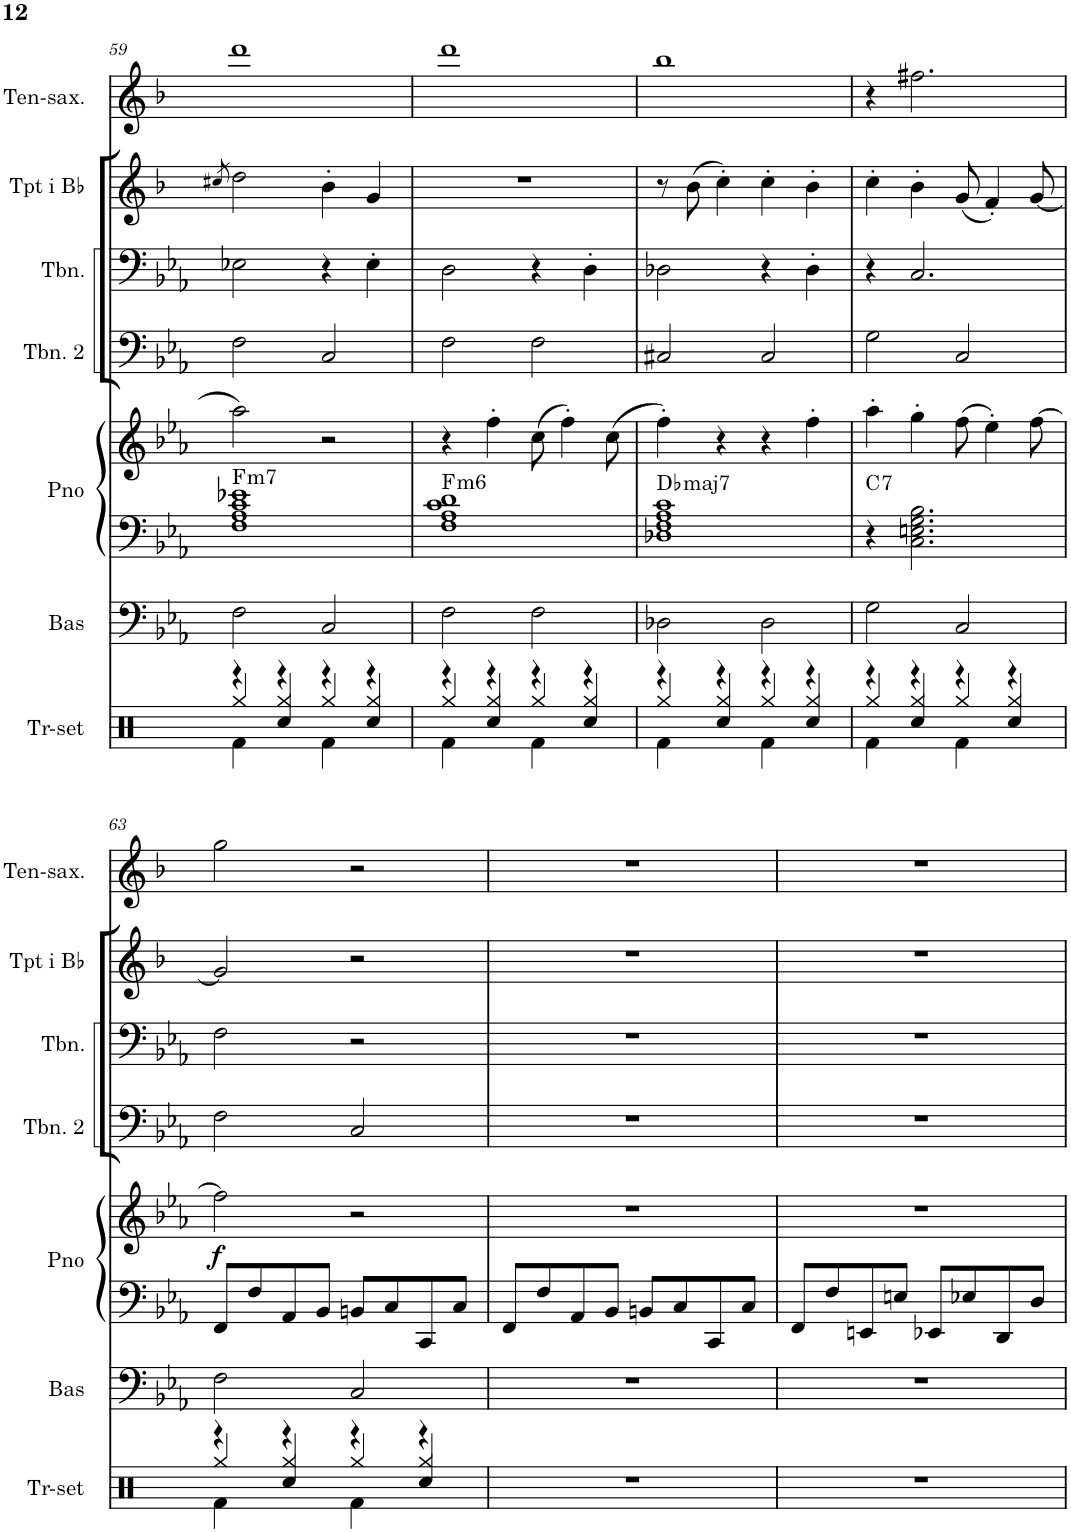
**kern	**kern	**kern	**kern	**dynam	**harte	**kern	**kern	**kern	**kern
*part7	*part6	*part5	*part5	*part5	*part5	*part4	*part3	*part2	*part1
*staff8	*staff7	*staff6	*staff5	*staff5/6	*	*staff4	*staff3	*staff2	*staff1
*I"Trumset	*I"Akustisk bas	*I"Piano	*	*	*	*I"Trombon 2	*I"Trombon	*I"Trumpet i Bb	*I"Tenorsaxofon
*I'Tr-set	*I'Bas	*I'Pno	*	*	*	*I'Tbn. 2	*I'Tbn.	*I'Tpt i Bb	*I'Ten-sax.
!!LO:PB:g=z
*clefX	*clefF4	*clefF4	*clefG2	*	*	*clefF4	*clefF4	*clefG2	*clefG2
*	*Trd7c12	*	*	*	*	*	*	*Trd1c2	*Trd8c14
*k[f#]	*k[b-e-a-]	*k[b-e-a-]	*k[b-e-a-]	*	*	*k[b-e-a-]	*k[b-e-a-]	*k[b-]	*k[b-]
*M4/4	*M4/4	*M4/4	*M4/4	*	*	*M4/4	*M4/4	*M4/4	*M4/4
=59	=59	=59	=59	=59	=59	=59	=59	=59	=59
.	.	.	.	.	.	.	.	8qcc#X/	.
*^	*	*	*	*	*	*	*	*	*
*	*^	*	*	*	*	*	*	*	*	*
!	!	!	!	!	!	!	!LO:H:kt=m7	!	!	!	!
4r	4Rf\	4Rgg/	2F\	1F 1A- 1c 1e-X	2aa-\	.	F:min7	2F\	2E-X\	2dd\	1ddd
4Rcc/	4r	4Rgg/	.	.	.	.	.	.	.	.	.
4r	4Rf\	4Rgg/	2C/	.	2r	.	.	2C/	4r	4b-'\	.
4Rcc/	4r	4Rgg/	.	.	.	.	.	.	4E-'\	4g/	.
=60	=60	=60	=60	=60	=60	=60	=60	=60	=60	=60	=60
!	!	!	!	!	!	!	!LO:H:kt=m6	!	!	!	!
4r	4Rf\	4Rgg/	2F\	1F 1A- 1c 1d	4r	.	F:min6	2F\	2D\	1r	1ddd
4Rcc/	4r	4Rgg/	.	.	4ff'\	.	.	.	.	.	.
4r	4Rf\	4Rgg/	2F\	.	(8cc\	.	.	2F\	4r	.	.
.	.	.	.	.	4ff'\)	.	.	.	.	.	.
4Rcc/	4r	4Rgg/	.	.	.	.	.	.	4D'\	.	.
.	.	.	.	.	(8cc\	.	.	.	.	.	.
=61	=61	=61	=61	=61	=61	=61	=61	=61	=61	=61	=61
!	!	!	!	!	!	!	!LO:H:kt=maj7	!	!	!	!
4r	4Rf\	4Rgg/	2D-X\	1D-X 1F 1A- 1c	4ff'\)	.	Db:maj7	2C#X/	2D-X\	8r	1bb-
.	.	.	.	.	.	.	.	.	.	(8b-\	.
4Rcc/	4r	4Rgg/	.	.	4r	.	.	.	.	4cc'\)	.
4r	4Rf\	4Rgg/	2D-\	.	4r	.	.	2C#/	4r	4cc'\	.
4Rcc/	4r	4Rgg/	.	.	4ff'\	.	.	.	4D-'\	4b-'\	.
=62	=62	=62	=62	=62	=62	=62	=62	=62	=62	=62	=62
!	!	!	!	!	!	!	!LO:H:kt=7	!	!	!	!
4r	4Rf\	4Rgg/	2G\	4r	4aa-'\	.	C:7	2G\	4r	4cc'\	4r
4Rcc/	4r	4Rgg/	.	2.C\ 2.En\ 2.G\ 2.B-\	4gg'\	.	.	.	2.C/	4b-'\	2.ff#X\
4r	4Rf\	4Rgg/	2C/	.	(8ff\	.	.	2C/	.	(8g/	.
.	.	.	.	.	4ee-'\)	.	.	.	.	4f'/)	.
4Rcc/	4r	4Rgg/	.	.	.	.	.	.	.	.	.
.	.	.	.	.	[8ff\	.	.	.	.	[8g/	.
!!LO:LB:g=z
=63	=63	=63	=63	=63	=63	=63	=63	=63	=63	=63	=63
!	!	!	!	!	!	!LO:DY:b	!	!	!	!	!
4r	4Rf\	4Rgg/	2F\	8FF/L	2ff\]	f	.	2F\	2F\	2g/]	2gg\
.	.	.	.	8F/	.	.	.	.	.	.	.
4Rcc/	4r	4Rgg/	.	8AA-/	.	.	.	.	.	.	.
.	.	.	.	8BB-/J	.	.	.	.	.	.	.
4r	4Rf\	4Rgg/	2C/	8BBn/L	2r	.	.	2C/	2r	2r	2r
.	.	.	.	8C/	.	.	.	.	.	.	.
4Rcc/	4r	4Rgg/	.	8CC/	.	.	.	.	.	.	.
.	.	.	.	8C/J	.	.	.	.	.	.	.
*v	*v	*v	*	*	*	*	*	*	*	*	*
=64	=64	=64	=64	=64	=64	=64	=64	=64	=64
1r	1r	8FF/L	1r	.	.	1r	1r	1r	1r
.	.	8F/	.	.	.	.	.	.	.
.	.	8AA-/	.	.	.	.	.	.	.
.	.	8BB-/J	.	.	.	.	.	.	.
.	.	8BBn/L	.	.	.	.	.	.	.
.	.	8C/	.	.	.	.	.	.	.
.	.	8CC/	.	.	.	.	.	.	.
.	.	8C/J	.	.	.	.	.	.	.
=65	=65	=65	=65	=65	=65	=65	=65	=65	=65
1r	1r	8FF/L	1r	.	.	1r	1r	1r	1r
.	.	8F/	.	.	.	.	.	.	.
.	.	8EEn/	.	.	.	.	.	.	.
.	.	8En/J	.	.	.	.	.	.	.
.	.	8EE-X/L	.	.	.	.	.	.	.
.	.	8E-X/	.	.	.	.	.	.	.
.	.	8DD/	.	.	.	.	.	.	.
.	.	8D/J	.	.	.	.	.	.	.
=	=	=	=	=	=	=	=	=	=
*-	*-	*-	*-	*-	*-	*-	*-	*-	*-
